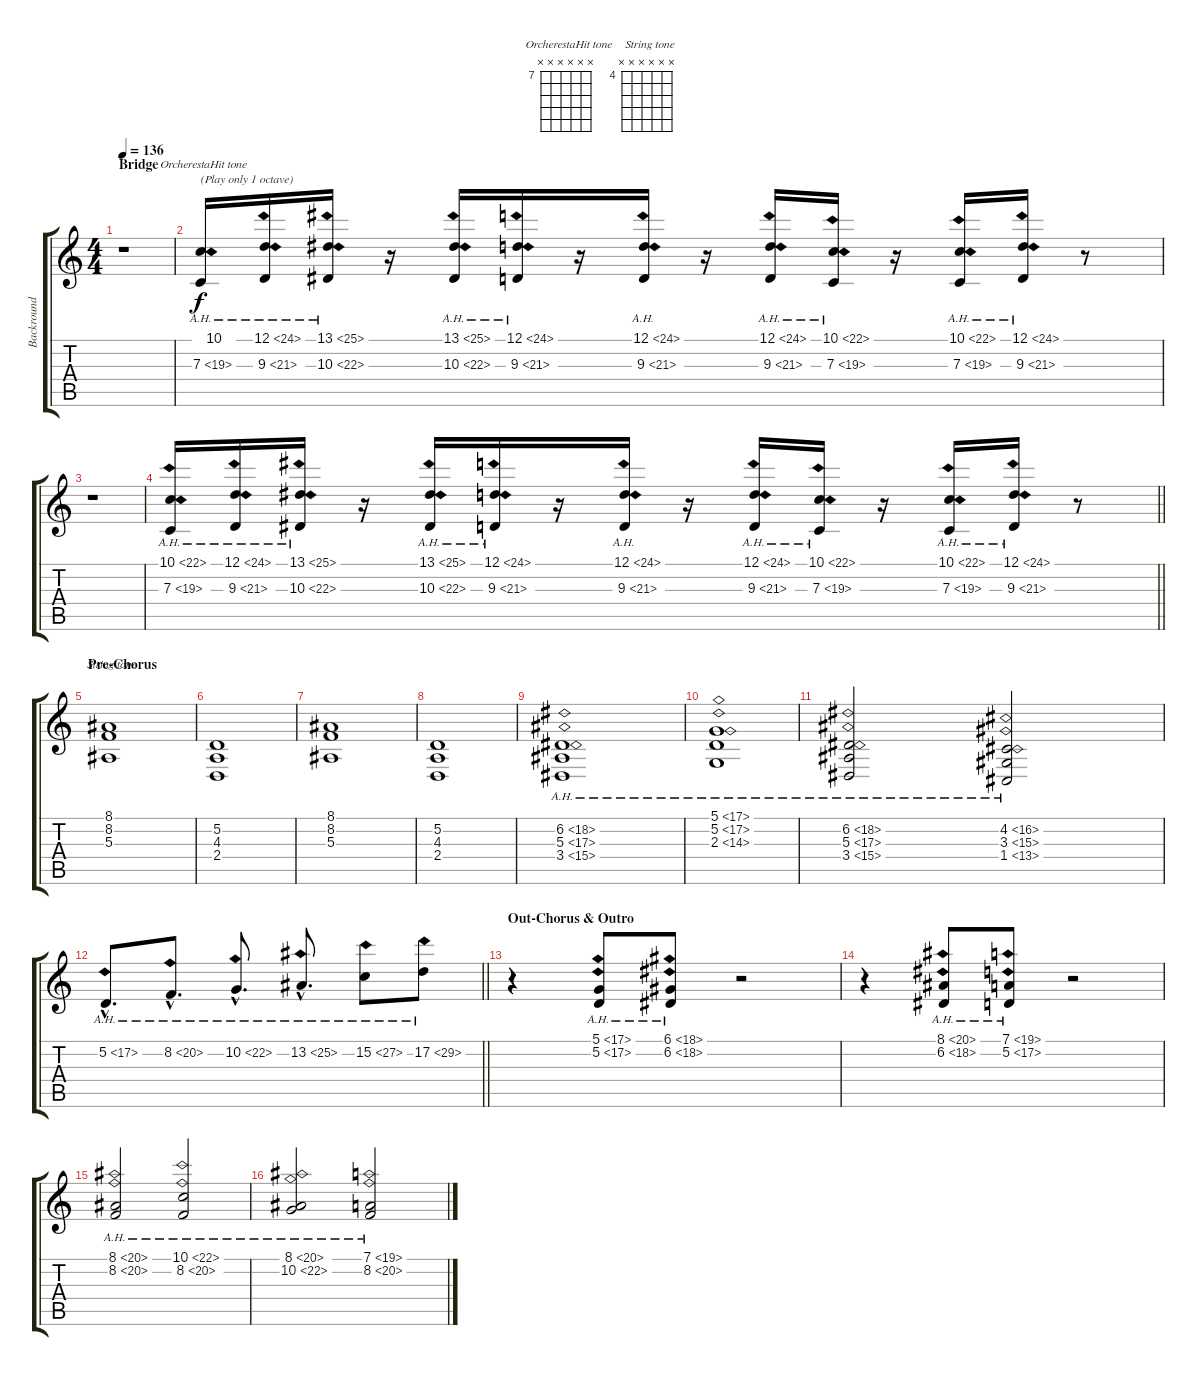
\track ("Backround Keyboard" "Backround ") {instrument stringensemble1}
\staff {score tabs}
\tuning (D4 A3 F3 C3 G2 D2) {hide}
\chord ("  OrcherestaHit tone" x x x x x x) {firstfret 7}
\chord ("  String tone" x x x x x x) {firstfret 4}
\ts (4 4)
\section ("" "Bridge")
\tempo 136
\clef g2
\ks c
r.1{dy f} |
(10.1 7.3{ah 12}).16{ch "  OrcherestaHit tone" txt "(Play only 1 octave)" volume 10 instrument orchestrahit} (12.1{ah 12} 9.3{ah 12}).16 (13.1{ah 12} 10.3{ah 12}).16 r.16 (13.1{ah 12} 10.3{ah 12}).16 (12.1{ah 12} 9.3{ah 12}).16 r.16 (12.1{ah 12} 9.3{ah 12}).16 r.16 (12.1{ah 12} 9.3{ah 12}).16 (10.1{ah 12} 7.3{ah 12}).16 r.16 (10.1{ah 12} 7.3{ah 12}).16 (12.1{ah 12} 9.3{ah 12}).16 r.8 |
r.1 |
\barLineRight lightlight
(10.1{ah 12} 7.3{ah 12}).16 (12.1{ah 12} 9.3{ah 12}).16 (13.1{ah 12} 10.3{ah 12}).16 r.16 (13.1{ah 12} 10.3{ah 12}).16 (12.1{ah 12} 9.3{ah 12}).16 r.16 (12.1{ah 12} 9.3{ah 12}).16 r.16 (12.1{ah 12} 9.3{ah 12}).16 (10.1{ah 12} 7.3{ah 12}).16 r.16 (10.1{ah 12} 7.3{ah 12}).16 (12.1{ah 12} 9.3{ah 12}).16 r.8 |
\section ("" "Pre-Chorus")
(8.1 8.2 5.3).1{ch "  String tone" volume 8 instrument stringensemble1} |
(5.2 4.3 2.4).1 |
(8.1 8.2 5.3).1 |
(5.2 4.3 2.4).1 |
(6.2{ah 12} 5.3{ah 12} 3.4{ah 12}).1 |
(5.1{ah 12} 5.2{ah 12} 2.3{ah 12}).1 |
(6.2{ah 12} 5.3{ah 12} 3.4{ah 12}).2 (4.2{ah 12} 3.3{ah 12} 1.4{ah 12}).2 |
\barLineRight lightlight
5.2{ah 12 hac}.8{d} 8.2{ah 12 hac}.8{d} 10.2{ah 12 hac}.8{d} 13.2{ah 12 hac}.8{d} 15.2{ah 12}.8 17.2{ah 12}.8 |
\section ("" "Out-Chorus & Outro")
r.4{volume 10} (5.1{ah 12} 5.2{ah 12}).8 (6.1{ah 12} 6.2{ah 12}).8 r.2 |
r.4 (8.1{ah 12} 6.2{ah 12}).8 (7.1{ah 12} 5.2{ah 12}).8 r.2 |
(8.1{ah 12} 8.2{ah 12}).2 (10.1{ah 12} 8.2{ah 12}).2 |
(8.1{ah 12} 10.2{ah 12}).2 (7.1{ah 12} 8.2{ah 12}).2
